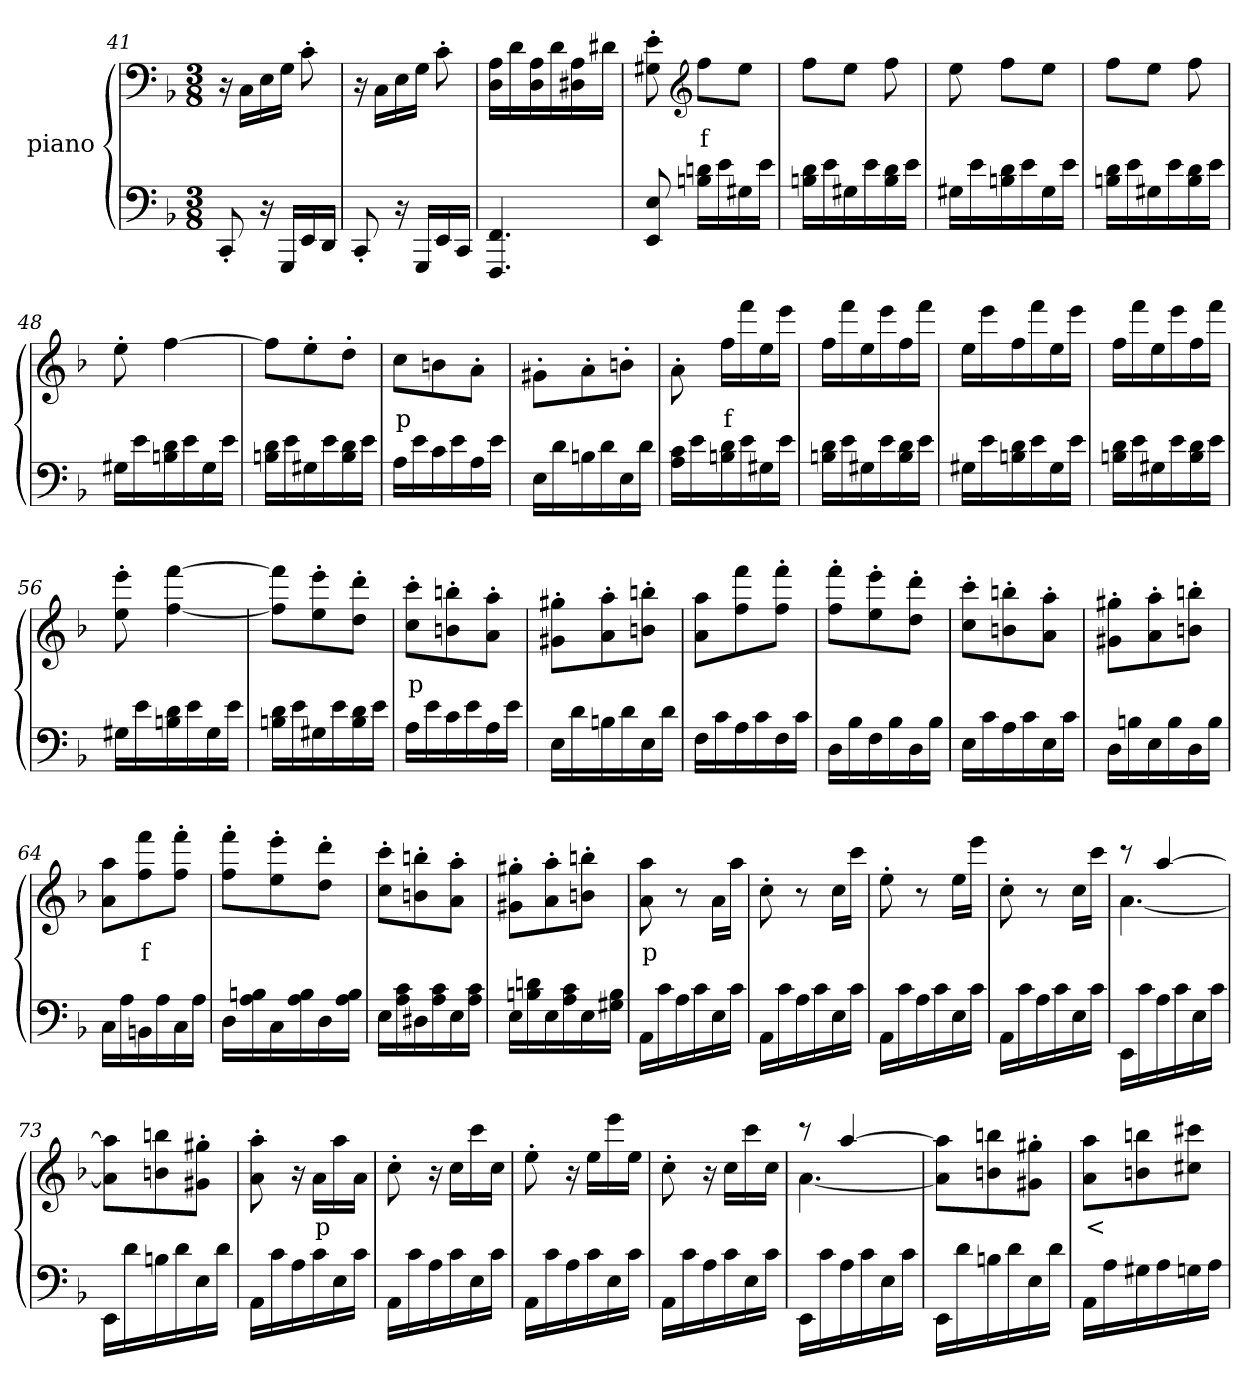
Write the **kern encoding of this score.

**kern	**kern	**text
*part2	*part1	*part1
*staff2	*staff1	*staff1
*	*I"piano	*
*clefF4	*clefF4	*
*k[b-]	*k[b-]	*
*d:	*d:	*
*M3/8	*M3/8	*
=41	=41	=41
8CC'>/	16r	.
.	16C\LL	.
16r	16E\	.
16GGG/LL	16G\JJ	.
16EE/	8c'>\	.
16DD/JJ	.	.
=42	=42	=42
8CC'>/	16r	.
.	16C\LL	.
16r	16E\	.
16GGG/LL	16G\JJ	.
16EE/	8c'>\	.
16CC/JJ	.	.
=43	=43	=43
4.FFF/ 4.FF/	16D\ 16A\LL	.
.	16d\	.
.	16D\ 16A\	.
.	16d\	.
.	16D#X\ 16A\	.
.	16d#\JJ	.
=44	=44	=44
8EE/ 8E/	8G#X\'> 8e\'>	.
*	*clefG2	*
16Bn\ 16dn\LL	8ff\L	f
16e\	.	.
16G#X\	8ee\J	.
16e\JJ	.	.
=45	=45	=45
16Bn\ 16d\LL	8ff\L	.
16e\	.	.
16G#X\	8ee\J	.
16e\	.	.
16B\ 16d\	8ff\	.
16e\JJ	.	.
=46	=46	=46
16G#X\LL	8ee\	.
16e\	.	.
16Bn\ 16d\	8ff\L	.
16e\	.	.
16G#\	8ee\J	.
16e\JJ	.	.
=47	=47	=47
16Bn\ 16d\LL	8ff\L	.
16e\	.	.
16G#X\	8ee\J	.
16e\	.	.
16B\ 16d\	8ff\	.
16e\JJ	.	.
=48	=48	=48
16G#X\LL	8ee'>\	.
16e\	.	.
16Bn\ 16d\	[4ff\	.
16e\	.	.
16G#\	.	.
16e\JJ	.	.
=49	=49	=49
16Bn\ 16d\LL	8ff\L]	.
16e\	.	.
16G#X\	8ee'>\	.
16e\	.	.
16B\ 16d\	8dd'>\J	.
16e\JJ	.	.
=50	=50	=50
16A\LL	8cc\L	p
16e\	.	.
16c\	8bn\	.
16e\	.	.
16A\	8a'>\J	.
16e\JJ	.	.
=51	=51	=51
16E\LL	8g#X'>\L	.
16d\	.	.
16Bn\	8a'>\	.
16d\	.	.
16E\	8bn'>\J	.
16d\JJ	.	.
=52	=52	=52
16A\ 16c\LL	8a'>\	.
16e\	.	.
16Bn\ 16d\	16ff\LL	f
16e\	16fff\	.
16G#X\	16ee\	.
16e\JJ	16eee\JJ	.
=53	=53	=53
16Bn\ 16d\LL	16ff\LL	.
16e\	16fff\	.
16G#X\	16ee\	.
16e\	16eee\	.
16B\ 16d\	16ff\	.
16e\JJ	16fff\JJ	.
=54	=54	=54
16G#X\LL	16ee\LL	.
16e\	16eee\	.
16Bn\ 16d\	16ff\	.
16e\	16fff\	.
16G#\	16ee\	.
16e\JJ	16eee\JJ	.
=55	=55	=55
16Bn\ 16d\LL	16ff\LL	.
16e\	16fff\	.
16G#X\	16ee\	.
16e\	16eee\	.
16B\ 16d\	16ff\	.
16e\JJ	16fff\JJ	.
=56	=56	=56
16G#X\LL	8ee\'> 8eee\'>	.
16e\	.	.
16Bn\ 16d\	[4ff\ [4fff\	.
16e\	.	.
16G#\	.	.
16e\JJ	.	.
=57	=57	=57
16Bn\ 16d\LL	8ff\] 8fff\]L	.
16e\	.	.
16G#X\	8ee\'> 8eee\'>	.
16e\	.	.
16B\ 16d\	8dd\'> 8ddd\'>J	.
16e\JJ	.	.
=58	=58	=58
16A\LL	8cc\'> 8ccc\'>L	p
16e\	.	.
16c\	8bn\'> 8bbn\'>	.
16e\	.	.
16A\	8a\'> 8aa\'>J	.
16e\JJ	.	.
=59	=59	=59
16E\LL	8g#X\'> 8gg#X\'>L	.
16d\	.	.
16Bn\	8a\'> 8aa\'>	.
16d\	.	.
16E\	8bn\'> 8bbn\'>J	.
16d\JJ	.	.
=60	=60	=60
16F\LL	8a\ 8aa\L	.
16c\	.	.
16A\	8ff\ 8fff\	.
16c\	.	.
16F\	8ff\'> 8fff\'>J	.
16c\JJ	.	.
=61	=61	=61
16D\LL	8ff\'> 8fff\'>L	.
16B-\	.	.
16F\	8ee\'> 8eee\'>	.
16B-\	.	.
16D\	8dd\'> 8ddd\'>J	.
16B-\JJ	.	.
=62	=62	=62
16E\LL	8cc\'> 8ccc\'>L	.
16c\	.	.
16A\	8bn\'> 8bbn\'>	.
16c\	.	.
16E\	8a\'> 8aa\'>J	.
16c\JJ	.	.
=63	=63	=63
16D\LL	8g#X\'> 8gg#X\'>L	.
16Bn\	.	.
16E\	8a\'> 8aa\'>	.
16B\	.	.
16D\	8bn\'> 8bbn\'>J	.
16B\JJ	.	.
=64	=64	=64
16C\LL	8a\ 8aa\L	.
16A\	.	.
16BBn\	8ff\ 8fff\	f
16A\	.	.
16C\	8ff\'> 8fff\'>J	.
16A\JJ	.	.
=65	=65	=65
16D\LL	8ff\'> 8fff\'>L	.
16A\ 16Bn\	.	.
16C\	8ee\'> 8eee\'>	.
16A\ 16B\	.	.
16D\	8dd\'> 8ddd\'>J	.
16A\ 16B\JJ	.	.
=66	=66	=66
16E\LL	8cc\'> 8ccc\'>L	.
16A\ 16c\	.	.
16D#X\	8bn\'> 8bbn\'>	.
16A\ 16c\	.	.
16E\	8a\'> 8aa\'>J	.
16A\ 16c\JJ	.	.
=67	=67	=67
16E\LL	8g#X\'> 8gg#X\'>L	.
16Bn\ 16dn\	.	.
16E\	8a\'> 8aa\'>	.
16A\ 16c\	.	.
16E\	8bn\'> 8bbn\'>J	.
16G#X\ 16B\JJ	.	.
=68	=68	=68
16AA\LL	8a\ 8aa\	p
16c\	.	.
16A\	8r	.
16c\	.	.
16E\	16a\LL	.
16c\JJ	16aa\JJ	.
=69	=69	=69
16AA\LL	8cc'>\	.
16c\	.	.
16A\	8r	.
16c\	.	.
16E\	16cc\LL	.
16c\JJ	16ccc\JJ	.
=70	=70	=70
16AA\LL	8ee'>\	.
16c\	.	.
16A\	8r	.
16c\	.	.
16E\	16ee\LL	.
16c\JJ	16eee\JJ	.
=71	=71	=71
16AA\LL	8cc'>\	.
16c\	.	.
16A\	8r	.
16c\	.	.
16E\	16cc\LL	.
16c\JJ	16ccc\JJ	.
=72	=72	=72
*	*^	*
16EE\LL	8r	[4.a\	.
16c\	.	.	.
16A\	[4aa/	.	.
16c\	.	.	.
16E\	.	.	.
16c\JJ	.	.	.
*	*v	*v	*
=73	=73	=73
16EE\LL	8a\] 8aa\]L	.
16d\	.	.
16Bn\	8bn\ 8bbn\	.
16d\	.	.
16E\	8g#X\'> 8gg#X\'>J	.
16d\JJ	.	.
=74	=74	=74
16AA\LL	8a\'> 8aa\'>	.
16c\	.	.
16A\	16r	.
16c\	16a\LL	p
16E\	16aa\	.
16c\JJ	16a\JJ	.
=75	=75	=75
16AA\LL	8cc'>\	.
16c\	.	.
16A\	16r	.
16c\	16cc\LL	.
16E\	16ccc\	.
16c\JJ	16cc\JJ	.
=76	=76	=76
16AA\LL	8ee'>\	.
16c\	.	.
16A\	16r	.
16c\	16ee\LL	.
16E\	16eee\	.
16c\JJ	16ee\JJ	.
=77	=77	=77
16AA\LL	8cc'>\	.
16c\	.	.
16A\	16r	.
16c\	16cc\LL	.
16E\	16ccc\	.
16c\JJ	16cc\JJ	.
=78	=78	=78
*	*^	*
16EE\LL	8r	[4.a\	.
16c\	.	.	.
16A\	[4aa/	.	.
16c\	.	.	.
16E\	.	.	.
16c\JJ	.	.	.
*	*v	*v	*
=79	=79	=79
16EE\LL	8a\] 8aa\]L	.
16d\	.	.
16Bn\	8bn\ 8bbn\	.
16d\	.	.
16E\	8g#X\'> 8gg#X\'>J	.
16d\JJ	.	.
=80	=80	=80
16AA\LL	8a\ 8aa\L	<
16A\	.	.
16G#X\	8bn\ 8bbn\	.
16A\	.	.
16Gn\	8cc#X\ 8ccc#X\J	.
16A\JJ	.	.
=	=	=
*-	*-	*-
